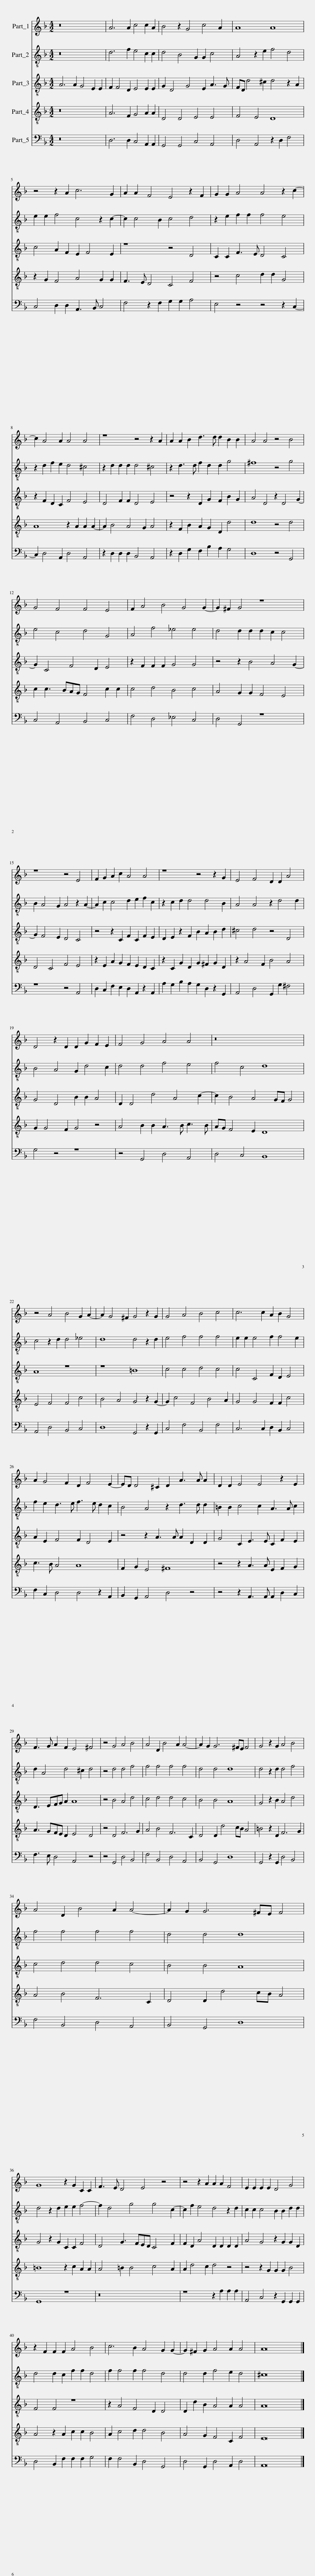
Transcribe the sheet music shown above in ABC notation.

X:1
%%score 1 2 3 4 5
L:1/8
M:4/2
I:linebreak $
K:F
V:1 treble
V:2 treble-8
V:3 treble-8
V:4 treble-8
V:5 bass
V:1
 z16 | A6 A2 c4 c2 A2 | B4 z2 G4 c4 A2 | A8 A8 |$ z4 z2 A2 c6 G2 | %5
 A2 A2 F4 E4 z2 F2 | G2 G2 A4 A4 z2 c2- |$ c2 A4 A2 A4 A4 | z8 z4 z2 A2 | A2 A2 B2 d3 d d2 B2 B2 | %10
 A4 A4 z4 B4 |$ G4 F4 F4 E4 | F2 A4 B4 G4 G2- | G2 ^F2 G4 z8 |$ z8 z4 E4 | %15
 F2 G2 A2 c2 A4 A4 | z8 z4 z2 G2 | E4 F4 D2 D2 A4 |$ D4 z2 D2 D2 G2 F2 E2 | F4 G4 A4 A4 | %20
 z16 |$ z4 A4 B4 G2 A2- | A2 G4 ^F2 G4 z2 G2 | G4 A4 B4 c4 | c6 c2 A2 B2 G4 |$ %25
 A2 G4 F2 D2 F4 E2- | ED D4 ^C2 D2 A3 A A2 | D2 D2 E4 E4 z2 E2 |$ F3 G A2 F2 E4 ^F4 | z4 G4 A4 B4 | %30
 A4 D2 B4 A2 A4- | A2 G2 G6 ^FE F4 | G4 z2 G2 A4 B4 |$ A4 D2 B4 A2 A4- | A2 G2 G6 ^FE F4 |$ %35
 G8 z2 G2 C2 C2 | F3 E D4 E4 z4 | z4 z2 A2 A2 A2 F4 | E2 E2 E2 E2 D4 G4 |$ z2 F2 F2 F2 A4 B4 | %40
 c6 B2 A4 G2 G2- | G2 ^F2 G2 A4 A2 A4 | A16 |] %43
V:2
 z16 | d6 f2 e4 c2 c2 | d4 B4 G2 G2 c4 | A4 z2 e2 f4 d4 |$ e2 e2 f4 c4 z2 c2- | %5
 c2 c4 B2 c4 d4 | z2 e2 f2 f2 f4 e4 |$ z2 d2 f2 e2 d4 ^c4 | z2 d2 d2 d2 d4 ^c4 | z2 d3 d f2 d2 d2 g4 | %10
 ^f8 z4 g4 |$ e4 c4 d4 G4 | A4 f4 _e4 e4 | d4 d2 d2 d2 c2 c4 |$ B2 A4 G2 A4 z2 A2- | %15
 A2 c2 c4 d2 e2 f2 c2 | z2 c2 d2 d4 d4 B2 | A4 A4 z2 d4 d2 |$ B4 A4 G2 d4 c2 | d4 d4 f4 e4 | %20
 f4 c4 d8 |$ c4 z2 d2 d4 _e4 | d8 d4 z2 d2 | e4 f4 f4 f4 | e2 e2 e4 f2 f4 e2 |$ %25
 f2 e2 d3 e f3 e d2 c2 | B4 A4 z2 d3 d d2 | =B2 B2 c4 c2 A3 A c2 |$ d2 A4 d4 ^c2 d4 | z4 d4 d4 f4 | %30
 f4 f4 f4 f4 | d4 d4 d8 | d4 z2 d2 d4 f4 |$ f4 f4 f4 f4 | d4 d4 d8 |$ %35
 d4 z2 d2 e2 e2 f4- | f2 d4 g4 g4 c2- | c2 f2 e4 d4 z2 d2 | c2 c2 c4 B2 B2 d2 d2 |$ d4 d2 c2 f2 f2 d4 | %40
 f2 f4 f2 f4 d4 | d4 d2 f4 e2 d4 | ^c16 |] %43
V:3
 A6 A2 G4 E2 E2 | F2 F4 D2 E4 E2 E2 | G2 D4 G4 E2 A3 G | FD d4 ^c2 d4 z2 A2 |$ c4 A2 F2 E2 F4 E2 | %5
 z8 z4 D4 | C2 C2 F3 E D4 C4 |$ z2 F2 D2 C2 F4 E4 | D4 F2 F2 D4 E4 | z4 z2 D2 G2 F2 B2 G2 | %10
 A4 D4 z2 D4 G2- |$ G2 C4 F4 D2 E4 | z2 F2 F2 F2 G4 G4 | z4 z2 B4 A4 G2- |$ G2 F4 E2 D4 C4 | %15
 z4 z2 C2 F2 C2 F2 E2 | D2 E2 z2 F2 B2 A2 B2 d2 | ^c4 d4 z4 D4 |$ G4 D4 B2 B2 A4 | D2 D4 d4 A4 c2- | %20
 c2 B4 A4 GF G4 |$ A8 z8 | z8 =B8 | c4 c4 d4 c4 | c4 C4 F2 D2 E4 |$ %25
 A2 E2 F4 F2 D4 E2 | z4 z2 A3 A A2 D2 D2 | G4 C2 E3 E C2 F2 E2 |$ D3 EFG A2 A8 | z4 B4 A4 d4 | %30
 c4 d4 d4 c4 | B4 B4 A8 | G4 z2 B2 A4 d4 |$ c4 d4 d4 c4 | B4 B4 A8 |$ %35
 G4 z2 G2 C2 C2 F4 | D4 G3 FED C4 F2 | F2 D2 A4 D2 D2 D2 D2 | A4 G4 z2 G2 G2 D2 |$ F4 F4 z8 | %40
 z2 A4 F4 D2 D4 | D2 d2 B2 A4 A2 A4 | A16 |] %43
V:4
 z16 | A6 F2 G4 A2 A2 | D4 D4 E4 E4 | F4 E4 D8 |$ z2 G2 F4 A4 G2 G2 | %5
 F3 E D4 C4 F4 | z4 c4 d2 d2 G4 |$ A8 z2 A2 A2 A2- | A2 B4 A4 G2 A4 | z2 F2 B2 A2 G2 D2 d4 | %10
 d8 z4 d4 |$ c2 c3 BAG F4 c2 c2 | c4 d4 B4 c4 | A4 G2 G2 F4 E4 |$ D4 C4 F4 E4 | %15
 z2 E2 A2 G2 F2 E2 D2 C2 | z2 C2 G2 D2 G2 ^F2 G2 D2 | z2 A4 F2 B4 A4 |$ G2 G4 F2 G4 z4 | A4 B2 B2 A3 B c3 B | %20
 AG F4 E2 D8 |$ E4 F4 F4 c4 | B4 A4 G4 z2 G2- | G2 c4 F4 B4 A2 | G4 G4 F2 F2 c4 |$ %25
 c3 B A4 A8 | F2 G2 E4 ^F8 | z4 z2 A3 A E2 F2 G2 |$ A3 GFE D2 E4 D4 | z4 D4 F6 G2 | %30
 A4 B4 F6 C2 | D4 D2 d4 cB A4 | =B4 z2 D2 F6 G2 |$ A4 B4 F6 C2 | D4 D2 d4 cB A4 |$ %35
 =B8 z2 c2 A2 A2 | A4 =B2 B4 c4 A2 | A2 d4 c2 d4 z4 | z4 z2 G2 G2 G2 B4 |$ A4 z2 A2 c2 c2 B4 | %40
 A2 c4 d2 d4 B4 | A4 G2 F4 C2 F4 | E16 |] %43
V:5
 z16 | D,6 D,2 C,4 A,,2 A,,2 | G,,4 G,,4 C,4 A,,4 | D,4 A,,4 z2 D,2 F,4 |$ C,4 D,2 D,2 A,,3 B,, C,4 | %5
 F,4 z2 F,2 G,2 G,2 A,4 | E,4 z4 z4 z2 C,2- |$ C,2 D,4 A,,2 D,4 A,,4 | z2 D,2 D,2 D,2 B,,4 A,,4 | z2 D,2 G,2 F,2 B,2 A,2 G,4 | %10
 D,8 z4 G,,4 |$ C,4 A,,4 B,,4 C,4 | F,4 D,4 _E,4 C,4 | D,4 G,,4 z8 |$ z8 z4 A,,4 | %15
 D,2 C,2 F,2 E,2 D,2 A,,2 z2 A,,2 | A,2 G,2 B,2 A,2 G,2 D,2 z2 G,,2 | A,,4 D,4 G,,2 G,2 ^F,4 |$ G,4 z4 z8 | z4 G,,4 D,4 A,,4 | %20
 D,4 C,4 B,,8 |$ A,,4 D,4 B,,4 C,4 | D,8 G,,4 z2 G,,2 | C,4 F,4 B,,4 F,4 | C,6 C,2 D,2 B,,2 C,4 |$ %25
 F,2 C,2 D,4 D,4 z2 A,,2 | B,,2 G,,2 A,,4 D,4 z4 | z4 z2 A,,3 A,, A,,2 D,2 C,2 |$ F,3 E, D,4 A,,4 z4 | z4 G,,4 D,4 B,,4 | %30
 F,4 B,,4 D,4 A,,4 | B,,4 G,,4 D,8 | G,,4 z2 G,,2 D,4 B,,4 |$ F,4 B,,4 D,4 A,,4 | B,,4 G,,4 D,8 |$ %35
 G,,8 z8 | z16 | z8 z2 A,2 A,2 A,2 | A,,4 C,4 z2 G,,2 G,,2 G,,2 |$ D,4 B,,2 F,2 F,2 F,2 G,4 | %40
 F,2 F,4 B,,2 D,4 G,,4 | D,4 G,,2 D,4 A,,2 D,4 | A,,16 |] %43
